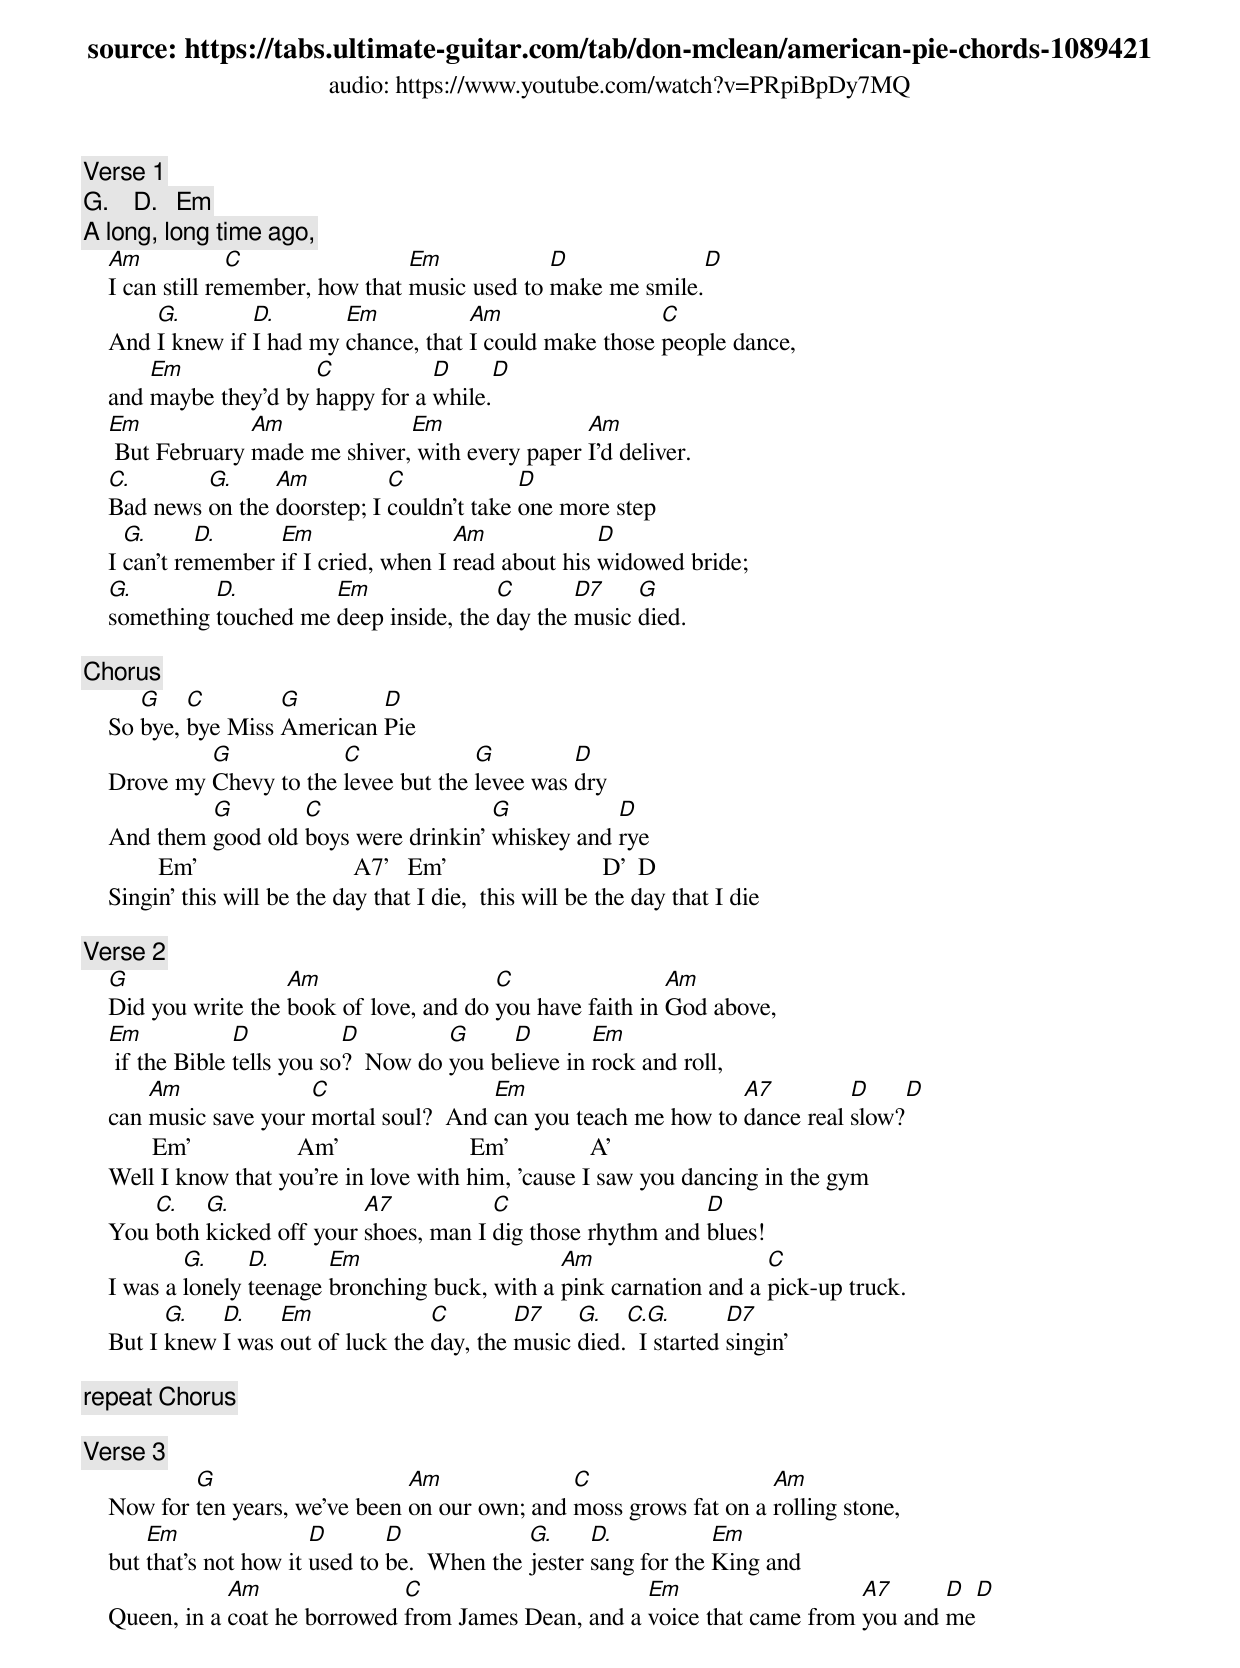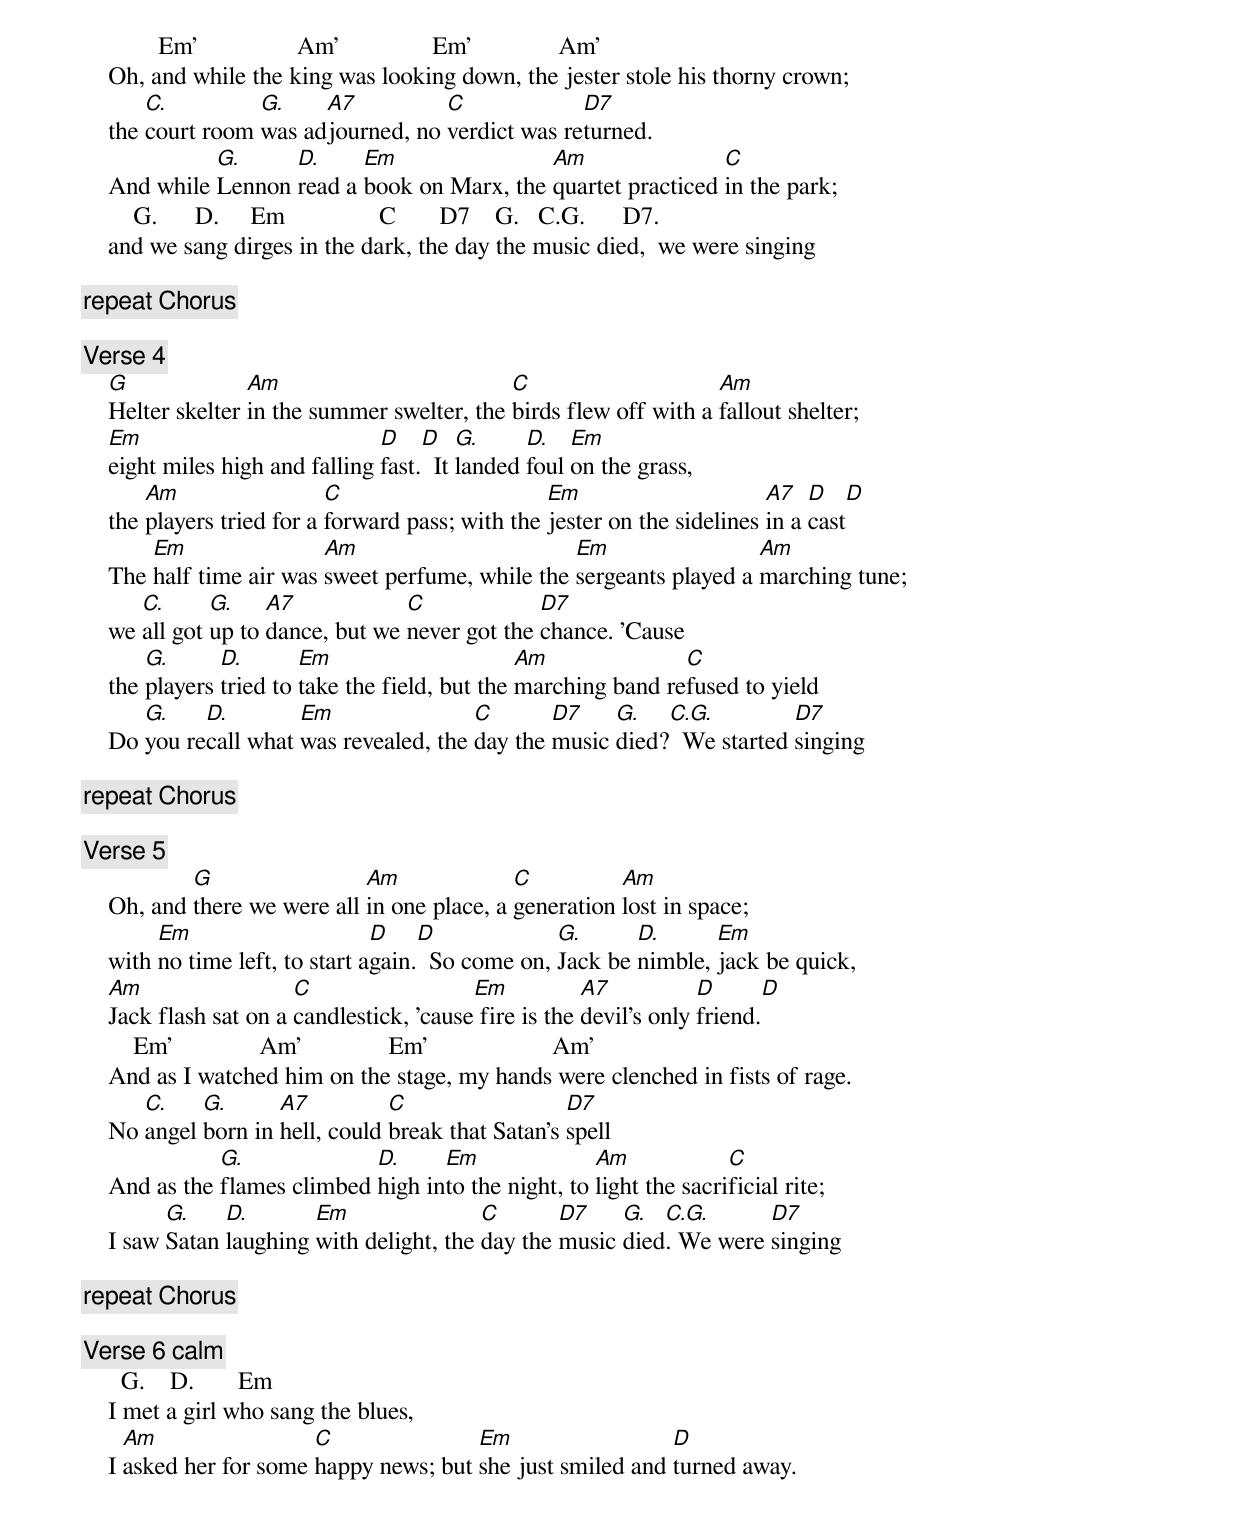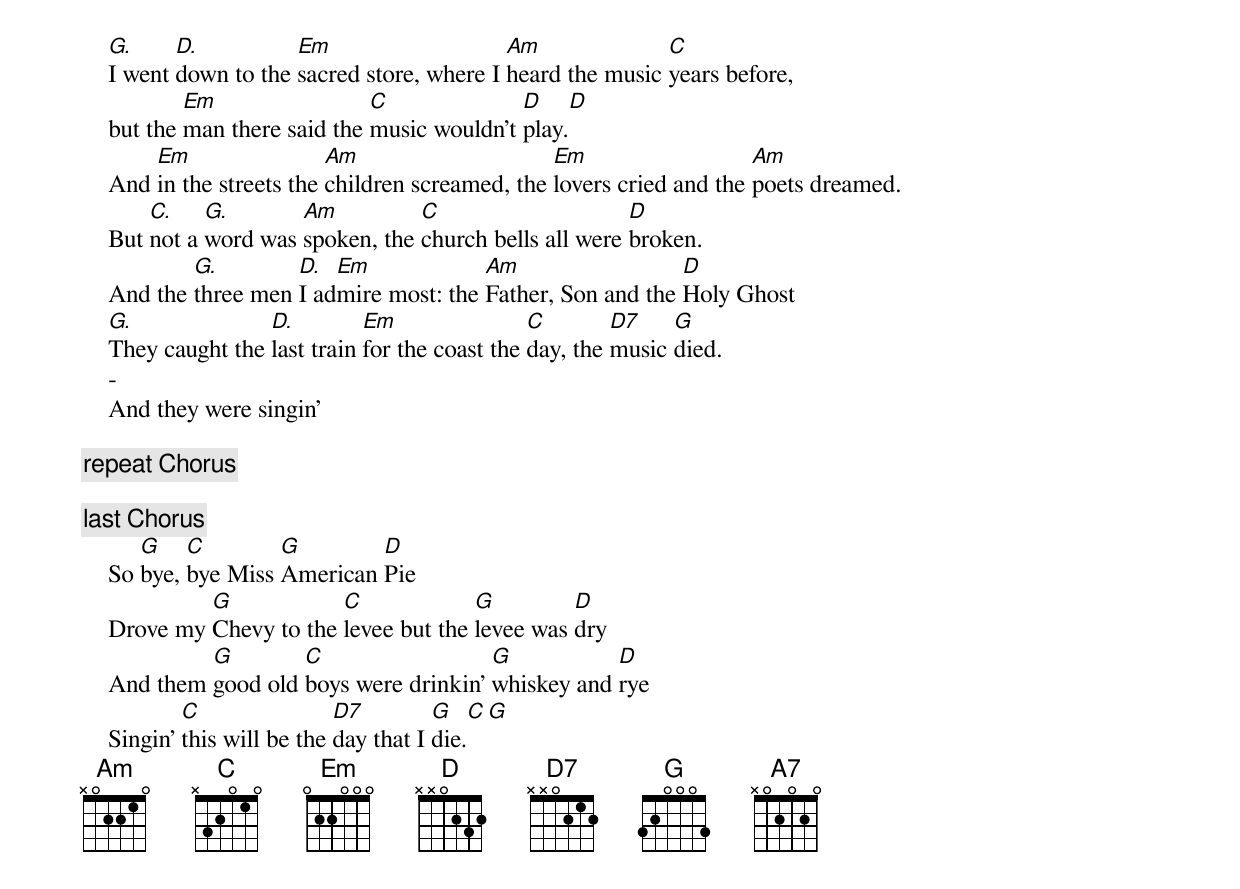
source: https://tabs.ultimate-guitar.com/tab/don-mclean/american-pie-chords-1089421
audio: https://www.youtube.com/watch?v=PRpiBpDy7MQ


[Verse 1]
      G.    D.   Em
    A long, long time ago,
    Am            C                Em            D              D
    I can still remember, how that music used to make me smile.
        G.        D.       Em           Am                 C
    And I knew if I had my chance, that I could make those people dance,
        Em              C           D      D
    and maybe they'd by happy for a while.
    Em            Am             Em                Am
     But February made me shiver, with every paper I'd deliver.
    C.       G.     Am          C             D
    Bad news on the doorstep; I couldn't take one more step
      G.      D.     Em                 Am             D
    I can't remember if I cried, when I read about his widowed bride;
    G.        D.         Em               C       D7    G
    something touched me deep inside, the day the music died.

[Chorus]
       G    C        G        D
    So bye, bye Miss American Pie
             G            C             G         D
    Drove my Chevy to the levee but the levee was dry
             G        C                  G           D
    And them good old boys were drinkin' whiskey and rye
            Em'                         A7'   Em'                         D'  D
    Singin' this will be the day that I die,  this will be the day that I die

[Verse 2]
    G                 Am                   C                 Am
    Did you write the book of love, and do you have faith in God above,
    Em            D           D         G     D        Em
     if the Bible tells you so?  Now do you believe in rock and roll,
        Am              C                 Em                      A7         D     D
    can music save your mortal soul?  And can you teach me how to dance real slow?
           Em'                 Am'                     Em'             A'
    Well I know that you're in love with him, 'cause I saw you dancing in the gym
        C.   G.              A7           C                    D
    You both kicked off your shoes, man I dig those rhythm and blues!
            G.     D.      Em                     Am                   C
    I was a lonely teenage bronching buck, with a pink carnation and a pick-up truck.
          G.   D.    Em              C        D7    G.   C.G.        D7
    But I knew I was out of luck the day, the music died.  I started singin'

[repeat Chorus]

[Verse 3]
            G                     Am              C                   Am
    Now for ten years, we've been on our own; and moss grows fat on a rolling stone,
        Em                D       D             G.     D.           Em
    but that's not how it used to be.  When the jester sang for the King and
                Am               C                      Em                   A7      D  D
    Queen, in a coat he borrowed from James Dean, and a voice that came from you and me
            Em'                Am'               Em'              Am'
    Oh, and while the king was looking down, the jester stole his thorny crown;
        C.         G.    A7          C             D7
    the court room was adjourned, no verdict was returned.
              G.     D.     Em                Am                C
    And while Lennon read a book on Marx, the quartet practiced in the park;
        G.      D.     Em               C       D7    G.   C.G.      D7.
    and we sang dirges in the dark, the day the music died,  we were singing

[repeat Chorus]

[Verse 4]
    G              Am                         C                     Am
    Helter skelter in the summer swelter, the birds flew off with a fallout shelter;
    Em                           D    D    G.     D.   Em
    eight miles high and falling fast.  It landed foul on the grass,
        Am                  C                      Em                      A7   D    D
    the players tried for a forward pass; with the jester on the sidelines in a cast
        Em                Am                       Em                 Am
    The half time air was sweet perfume, while the sergeants played a marching tune;
       C.      G.    A7            C             D7
    we all got up to dance, but we never got the chance. 'Cause
        G.      D.       Em                      Am              C
    the players tried to take the field, but the marching band refused to yield
       G.    D.        Em                C       D7    G.   C.G.         D7
    Do you recall what was revealed, the day the music died?  We started singing

[repeat Chorus]

[Verse 5]
            G                 Am              C          Am
    Oh, and there we were all in one place, a generation lost in space;
         Em                      D    D             G.      D.      Em
    with no time left, to start again.  So come on, Jack be nimble, jack be quick,
    Am                  C                  Em           A7           D      D
    Jack flash sat on a candlestick, 'cause fire is the devil's only friend.
        Em'              Am'              Em'                    Am'
    And as I watched him on the stage, my hands were clenched in fists of rage.
       C.    G.      A7          C                  D7
    No angel born in hell, could break that Satan’s spell
               G.             D.     Em               Am             C
    And as the flames climbed high into the night, to light the sacrificial rite;
          G.    D.       Em                C       D7    G.  C.G.      D7
    I saw Satan laughing with delight, the day the music died. We were singing

[repeat Chorus]

[Verse 6 calm]
      G.    D.       Em
    I met a girl who sang the blues,
      Am                 C               Em                  D
    I asked her for some happy news; but she just smiled and turned away.
    G.     D.          Em                    Am              C
    I went down to the sacred store, where I heard the music years before,
            Em                 C              D    D
    but the man there said the music wouldn't play.
        Em                 Am                     Em                   Am
    And in the streets the children screamed, the lovers cried and the poets dreamed.
        C.    G.       Am          C                     D
    But not a word was spoken, the church bells all were broken.
            G.        D.  Em             Am                  D
    And the three men I admire most: the Father, Son and the Holy Ghost
    G.              D.         Em                C        D7    G
    They caught the last train for the coast the day, the music died.
    -
    And they were singin'

[repeat Chorus]

[last Chorus]
       G    C        G        D
    So bye, bye Miss American Pie
             G            C             G         D
    Drove my Chevy to the levee but the levee was dry
             G        C                  G           D
    And them good old boys were drinkin' whiskey and rye
            C                D7         G   C   G
    Singin' this will be the day that I die.
